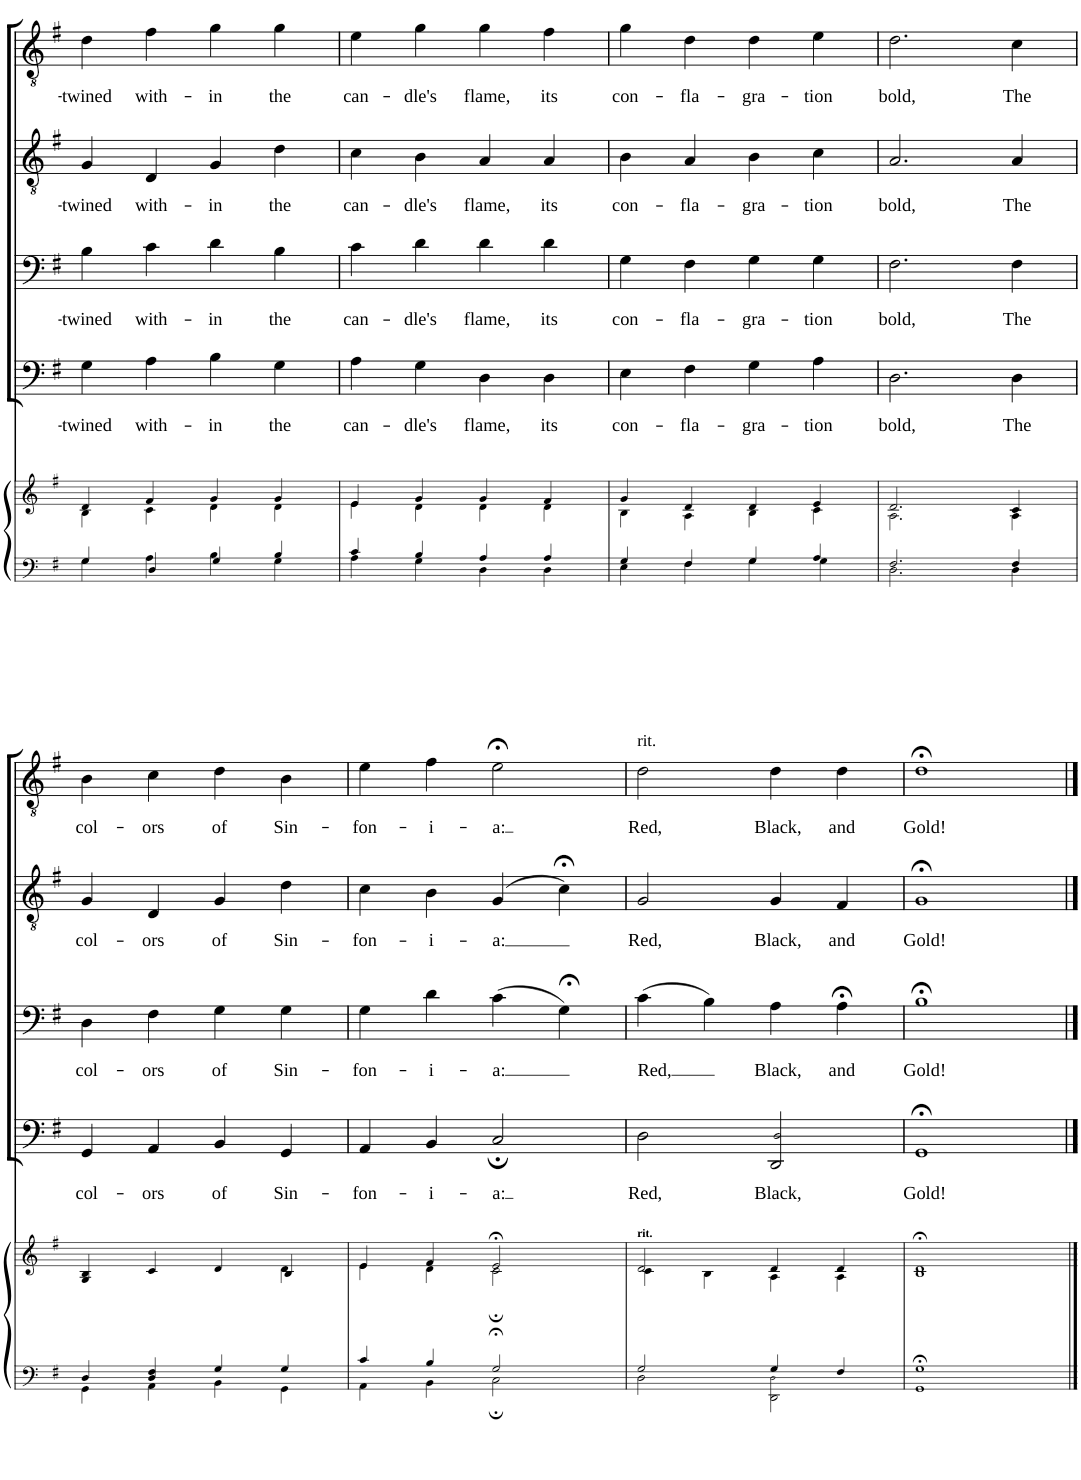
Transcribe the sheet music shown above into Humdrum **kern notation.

**kern	**kern	**kern	**text	**kern	**text	**kern	**text	**kern	**text
*part5	*part5	*part4	*part4	*part3	*part3	*part2	*part2	*part1	*part1
*staff6	*staff5	*staff4	*staff4	*staff3	*staff3	*staff2	*staff2	*staff1	*staff1
*I"Piano	*	*I"Piano	*	*I"Piano	*	*I"Piano	*	*I"Piano	*
*I'Pno	*	*I'Pno	*	*I'Pno	*	*I'Pno	*	*I'Pno	*
!!LO:PB:g=z
*clefF4	*clefG2	*clefF4	*	*clefF4	*	*clefGv2	*	*clefGv2	*
*k[f#]	*k[f#]	*k[f#]	*	*k[f#]	*	*k[f#]	*	*k[f#]	*
*M4/4	*M4/4	*M4/4	*	*M4/4	*	*M4/4	*	*M4/4	*
*met(c)	*met(c)	*met(c)	*	*met(c)	*	*met(c)	*	*met(c)	*
=25	=25	=25	=25	=25	=25	=25	=25	=25	=25
*^	*^	*	*	*	*	*	*	*	*
!	!	!	!	!	!LO:LY:b	!	!LO:LY:b	!	!LO:LY:b	!	!LO:LY:b
4G/	4G\	4d/	4B\	4G\	-twined	4B\	-twined	4G/	-twined	4d\	-twined
!	!	!	!	!	!LO:LY:b	!	!LO:LY:b	!	!LO:LY:b	!	!LO:LY:b
4D/	4A\	4f#/	4c\	4A\	with-	4c\	with-	4D/	with-	4f#\	with-
!	!	!	!	!	!LO:LY:b	!	!LO:LY:b	!	!LO:LY:b	!	!LO:LY:b
4G/	4B\	4g/	4d\	4B\	-in	4d\	-in	4G/	-in	4g\	-in
!	!	!	!	!	!LO:LY:b	!	!LO:LY:b	!	!LO:LY:b	!	!LO:LY:b
4B/	4G\	4g/	4d\	4G\	the	4B\	the	4d\	the	4g\	the
=26	=26	=26	=26	=26	=26	=26	=26	=26	=26	=26	=26
!	!	!	!	!	!LO:LY:b	!	!LO:LY:b	!	!LO:LY:b	!	!LO:LY:b
4c/	4A\	4e/	4e\	4A\	can-	4c\	can-	4c\	can-	4e\	can-
!	!	!	!	!	!LO:LY:b	!	!LO:LY:b	!	!LO:LY:b	!	!LO:LY:b
4B/	4G\	4g/	4d\	4G\	-dle's	4d\	-dle's	4B\	-dle's	4g\	-dle's
!	!	!	!	!	!LO:LY:b	!	!LO:LY:b	!	!LO:LY:b	!	!LO:LY:b
4A/	4D\	4g/	4d\	4D\	flame,	4d\	flame,	4A/	flame,	4g\	flame,
!	!	!	!	!	!LO:LY:b	!	!LO:LY:b	!	!LO:LY:b	!	!LO:LY:b
4A/	4D\	4f#/	4d\	4D\	its	4d\	its	4A/	its	4f#\	its
=27	=27	=27	=27	=27	=27	=27	=27	=27	=27	=27	=27
!	!	!	!	!	!LO:LY:b	!	!LO:LY:b	!	!LO:LY:b	!	!LO:LY:b
4G/	4E\	4g/	4B\	4E\	con-	4G\	con-	4B\	con-	4g\	con-
!	!	!	!	!	!LO:LY:b	!	!LO:LY:b	!	!LO:LY:b	!	!LO:LY:b
4F#/	4F#\	4d/	4A\	4F#\	-fla-	4F#\	-fla-	4A/	-fla-	4d\	-fla-
!	!	!	!	!	!LO:LY:b	!	!LO:LY:b	!	!LO:LY:b	!	!LO:LY:b
4G/	4G\	4d/	4B\	4G\	-gra-	4G\	-gra-	4B\	-gra-	4d\	-gra-
!	!	!	!	!	!LO:LY:b	!	!LO:LY:b	!	!LO:LY:b	!	!LO:LY:b
4A/	4G\	4e/	4c\	4A\	-tion	4G\	-tion	4c\	-tion	4e\	-tion
=28	=28	=28	=28	=28	=28	=28	=28	=28	=28	=28	=28
!	!	!	!	!	!LO:LY:b	!	!LO:LY:b	!	!LO:LY:b	!	!LO:LY:b
2.F#/	2.D\	2.d/	2.A\	2.D\	bold,	2.F#\	bold,	2.A/	bold,	2.d\	bold,
!	!	!	!	!	!LO:LY:b	!	!LO:LY:b	!	!LO:LY:b	!	!LO:LY:b
4F#/	4D\	4c/	4A\	4D\	The	4F#\	The	4A/	The	4c\	The
!!LO:LB:g=z
=29	=29	=29	=29	=29	=29	=29	=29	=29	=29	=29	=29
!	!	!	!	!	!LO:LY:b	!	!LO:LY:b	!	!LO:LY:b	!	!LO:LY:b
4D/	4GG\	4G/ 4B/	2.ryy	4GG/	col-	4D\	col-	4G/	col-	4B\	col-
!	!	!	!	!	!LO:LY:b	!	!LO:LY:b	!	!LO:LY:b	!	!LO:LY:b
4D/ 4F#/	4AA\	4c/	.	4AA/	-ors	4F#\	-ors	4D/	-ors	4c\	-ors
!	!	!	!	!	!LO:LY:b	!	!LO:LY:b	!	!LO:LY:b	!	!LO:LY:b
4G/	4BB\	4d/	.	4BB/	of	4G\	of	4G/	of	4d\	of
!	!	!	!	!	!LO:LY:b	!	!LO:LY:b	!	!LO:LY:b	!	!LO:LY:b
4G/	4GG\	4B/	4d\	4GG/	Sin-	4G\	Sin-	4d\	Sin-	4B\	Sin-
=30	=30	=30	=30	=30	=30	=30	=30	=30	=30	=30	=30
!	!	!	!	!	!LO:LY:b	!	!LO:LY:b	!	!LO:LY:b	!	!LO:LY:b
4c/	4AA\	4e/	4e\	4AA/	-fon-	4G\	-fon-	4c\	-fon-	4e\	-fon-
!	!	!	!	!	!LO:LY:b	!	!LO:LY:b	!	!LO:LY:b	!	!LO:LY:b
4B/	4BB\	4f#/	4d\	4BB/	-i-	4d\	-i-	4B\	-i-	4f#\	-i-
!	!	!	!	!	!LO:LY:b	!	!LO:LY:b	!	!LO:LY:b	!	!LO:LY:b
2G;</	2C;\	2e;</	2c;\	2C;/	-a:	(4c\	-a:	(4G/	-a:	2e;<\	-a:
.	.	.	.	.	.	4G;<\)	.	4c;<\)	.	.	.
=31	=31	=31	=31	=31	=31	=31	=31	=31	=31	=31	=31
!	!	!	!	!	!	!	!	!	!	!LO:TX:a:t=rit.	!
!	!	!LO:TX:a:B:t=rit.	!	!	!	!	!	!	!	!	!
!	!	!	!	!	!LO:LY:b	!	!LO:LY:b	!	!LO:LY:b	!	!LO:LY:b
2G/	2D\	2d/	4c\	2D\	Red,	(4c\	Red,	2G/	Red,	2d\	Red,
.	.	.	4B\	.	.	4B\)	.	.	.	.	.
!	!	!	!	!	!LO:LY:b	!	!LO:LY:b	!	!LO:LY:b	!	!LO:LY:b
4G/	2DD\ 2D!\	4d/	4A\	2DD/ 2D!/	Black,	4A\	Black,	4G/	Black,	4d\	Black,
!	!	!	!	!	!	!	!LO:LY:b	!	!LO:LY:b	!	!LO:LY:b
4F#/	.	4d/	4A\	.	.	4A;<\	and	4F#/	and	4d\	and
*v	*v	*	*	*	*	*	*	*	*	*	*
=32	=32	=32	=32	=32	=32	=32	=32	=32	=32	=32
!	!	!	!	!LO:LY:b	!	!LO:LY:b	!	!LO:LY:b	!	!LO:LY:b
*	*v	*v	*	*	*	*	*	*	*	*
1GG;< 1G;<	1B;< 1d;<	1GG;<	Gold!	1B;<	Gold!	1G;<	Gold!	1d;<	Gold!
==	==	==	==	==	==	==	==	==	==
*-	*-	*-	*-	*-	*-	*-	*-	*-	*-
